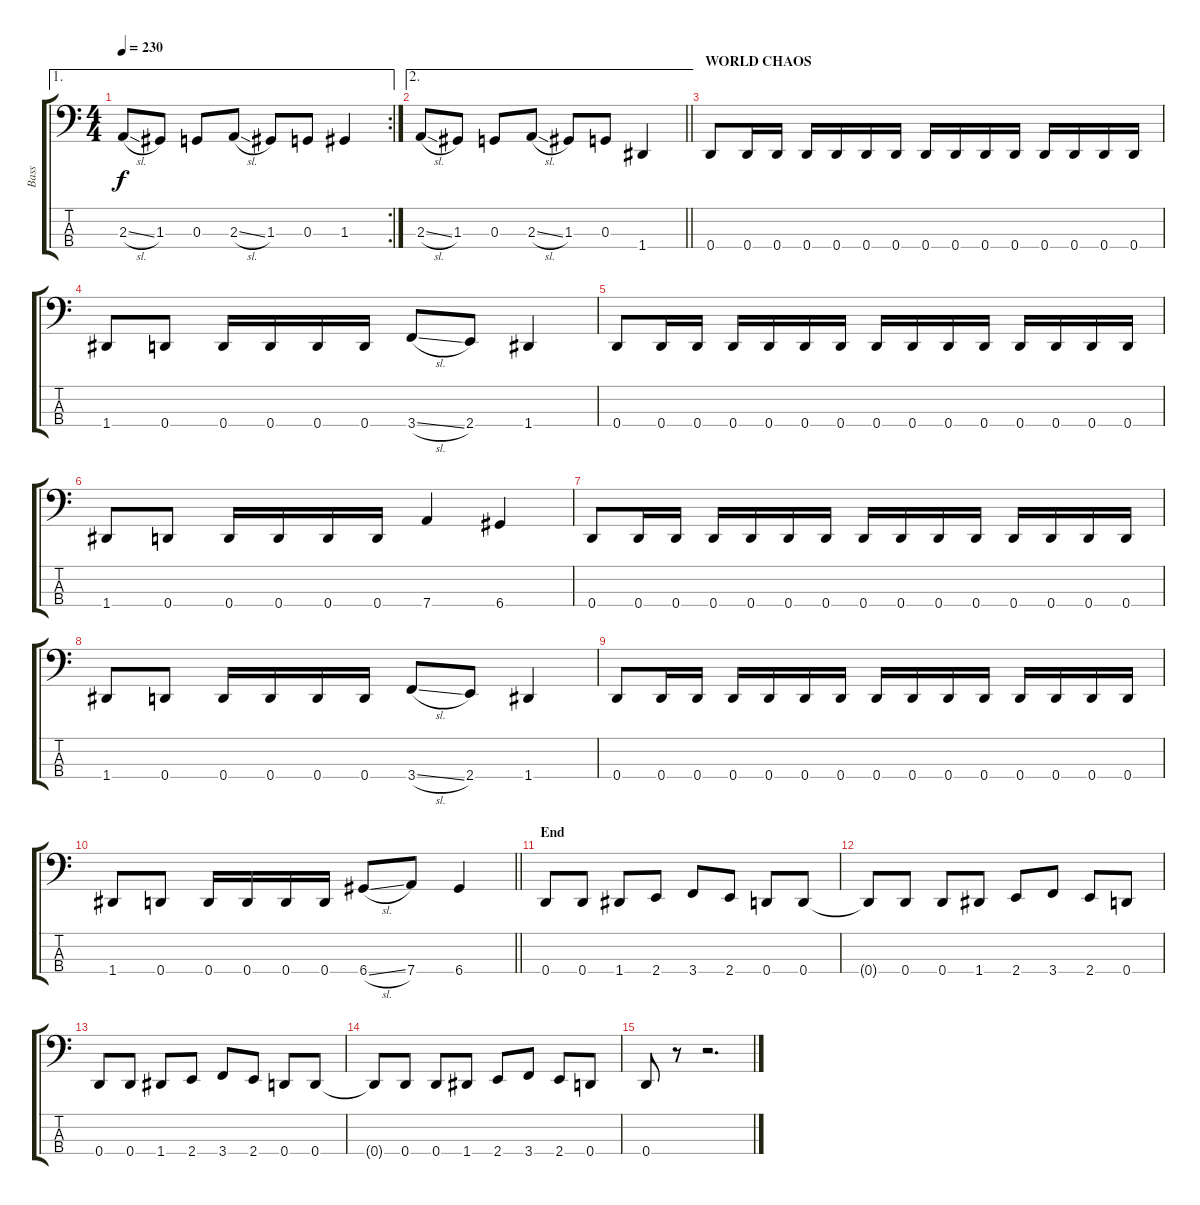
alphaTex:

\track ("Bass" "Bass") {instrument electricbasspick}
\staff {score tabs}
\tuning (F2 C2 G1 D1) {hide}
\ae 1
\rc 2
\ts (4 4)
\tempo 230
\clef f4
\ks c
2.3{sl}.8{dy f} 1.3.8 0.3.8 2.3{sl}.8 1.3.8 0.3.8 1.3.4 |
\ae 2
\barLineRight lightlight
2.3{sl}.8 1.3.8 0.3.8 2.3{sl}.8 1.3.8 0.3.8 1.4.4 |
\section ("" "WORLD CHAOS")
0.4.8 0.4.16 0.4.16 0.4.16 0.4.16 0.4.16 0.4.16 0.4.16 0.4.16 0.4.16 0.4.16 0.4.16 0.4.16 0.4.16 0.4.16 |
1.4.8 0.4.8 0.4.16 0.4.16 0.4.16 0.4.16 3.4{sl}.8 2.4.8 1.4.4 |
0.4.8 0.4.16 0.4.16 0.4.16 0.4.16 0.4.16 0.4.16 0.4.16 0.4.16 0.4.16 0.4.16 0.4.16 0.4.16 0.4.16 0.4.16 |
1.4.8 0.4.8 0.4.16 0.4.16 0.4.16 0.4.16 7.4.4 6.4.4 |
0.4.8 0.4.16 0.4.16 0.4.16 0.4.16 0.4.16 0.4.16 0.4.16 0.4.16 0.4.16 0.4.16 0.4.16 0.4.16 0.4.16 0.4.16 |
1.4.8 0.4.8 0.4.16 0.4.16 0.4.16 0.4.16 3.4{sl}.8 2.4.8 1.4.4 |
0.4.8 0.4.16 0.4.16 0.4.16 0.4.16 0.4.16 0.4.16 0.4.16 0.4.16 0.4.16 0.4.16 0.4.16 0.4.16 0.4.16 0.4.16 |
\barLineRight lightlight
1.4.8 0.4.8 0.4.16 0.4.16 0.4.16 0.4.16 6.4{sl}.8 7.4.8 6.4.4 |
\section ("" "End")
0.4.8 0.4.8 1.4.8 2.4.8 3.4.8 2.4.8 0.4.8 0.4.8 |
0.4{t}.8 0.4.8 0.4.8 1.4.8 2.4.8 3.4.8 2.4.8 0.4.8 |
0.4.8 0.4.8 1.4.8 2.4.8 3.4.8 2.4.8 0.4.8 0.4.8 |
0.4{t}.8 0.4.8 0.4.8 1.4.8 2.4.8 3.4.8 2.4.8 0.4.8 |
0.4.8 r.8 r.2{d}
